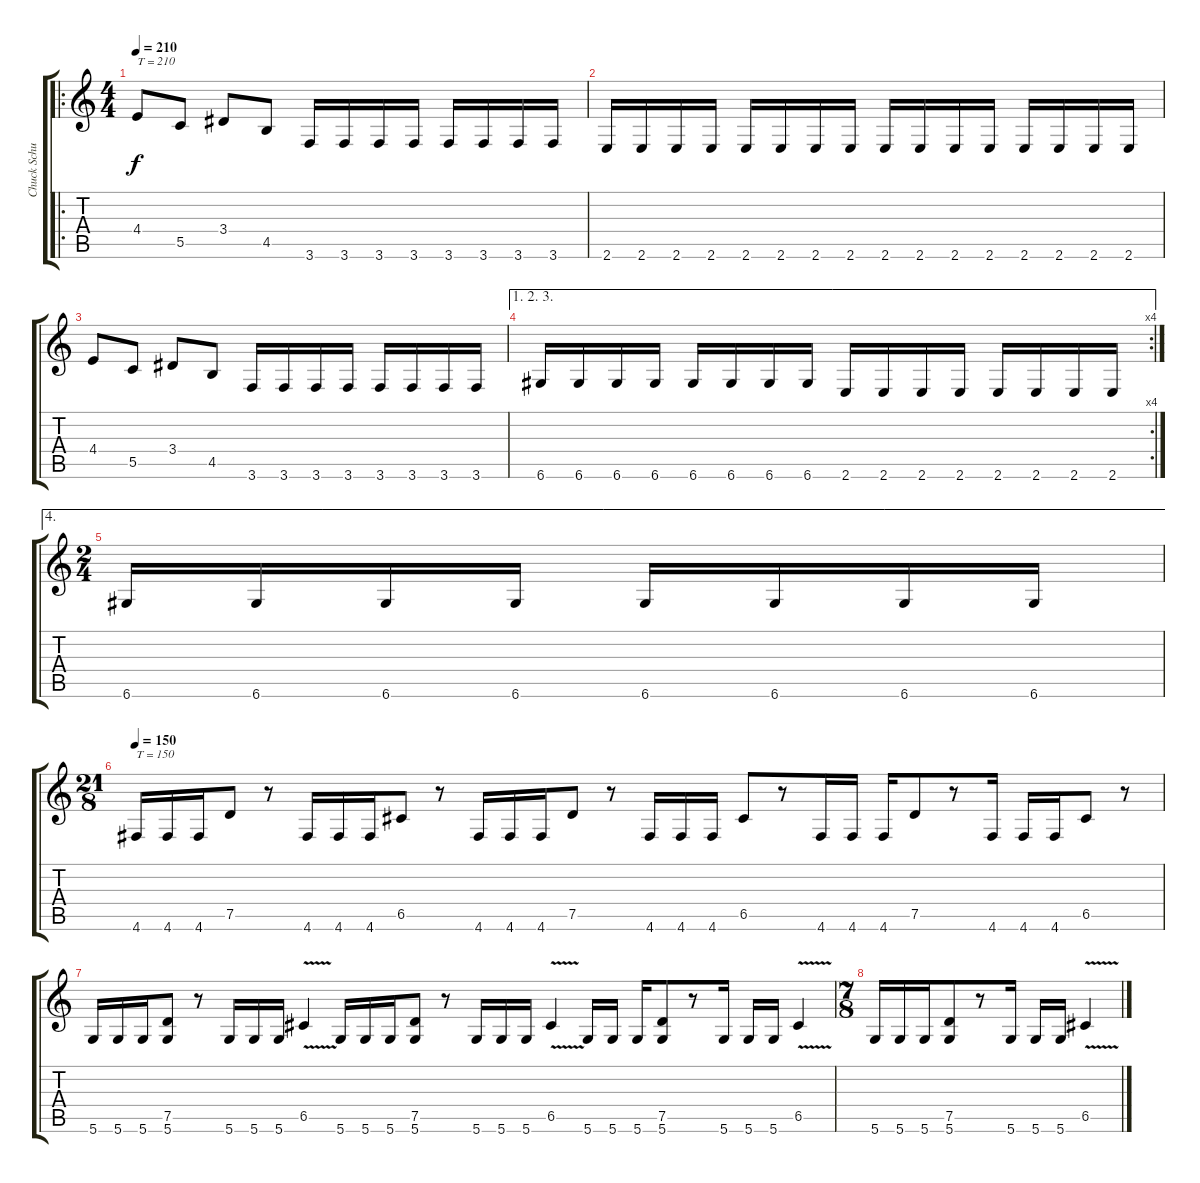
\track ("Chuck Schuldiner" "Chuck Schu") {instrument distortionguitar}
\staff {score tabs}
\tuning (D4 A3 F3 C3 G2 D2) {hide}
\ro
\ts (4 4)
\tempo 210
\clef g2
\ks c
4.4.8{txt "T = 210" dy f} 5.5.8 3.4.8 4.5.8 3.6.16 3.6.16 3.6.16 3.6.16 3.6.16 3.6.16 3.6.16 3.6.16 |
2.6.16 2.6.16 2.6.16 2.6.16 2.6.16 2.6.16 2.6.16 2.6.16 2.6.16 2.6.16 2.6.16 2.6.16 2.6.16 2.6.16 2.6.16 2.6.16 |
4.4.8 5.5.8 3.4.8 4.5.8 3.6.16 3.6.16 3.6.16 3.6.16 3.6.16 3.6.16 3.6.16 3.6.16 |
\ae (1 2 3)
\rc 4
6.6.16 6.6.16 6.6.16 6.6.16 6.6.16 6.6.16 6.6.16 6.6.16 2.6.16 2.6.16 2.6.16 2.6.16 2.6.16 2.6.16 2.6.16 2.6.16 |
\ae 4
\ts (2 4)
6.6.16 6.6.16 6.6.16 6.6.16 6.6.16 6.6.16 6.6.16 6.6.16 |
\ts (21 8)
\tempo 150
4.6.16{txt "T = 150"} 4.6.16 4.6.16 7.5.8 r.8 4.6.16 4.6.16 4.6.16 6.5.8 r.8 4.6.16 4.6.16 4.6.16 7.5.8 r.8 4.6.16 4.6.16 4.6.16 6.5.8 r.8 4.6.16 4.6.16 4.6.16 7.5.8 r.8 4.6.16 4.6.16 4.6.16 6.5.8 r.8 |
5.6.16 5.6.16 5.6.16 (7.5 5.6).8 r.8 5.6.16 5.6.16 5.6.16 6.5{v}.4 5.6.16 5.6.16 5.6.16 (7.5 5.6).8 r.8 5.6.16 5.6.16 5.6.16 6.5{v}.4 5.6.16 5.6.16 5.6.16 (7.5 5.6).8 r.8 5.6.16 5.6.16 5.6.16 6.5{v}.4 |
\ts (7 8)
5.6.16 5.6.16 5.6.16 (7.5 5.6).8 r.8 5.6.16 5.6.16 5.6.16 6.5{v}.4
